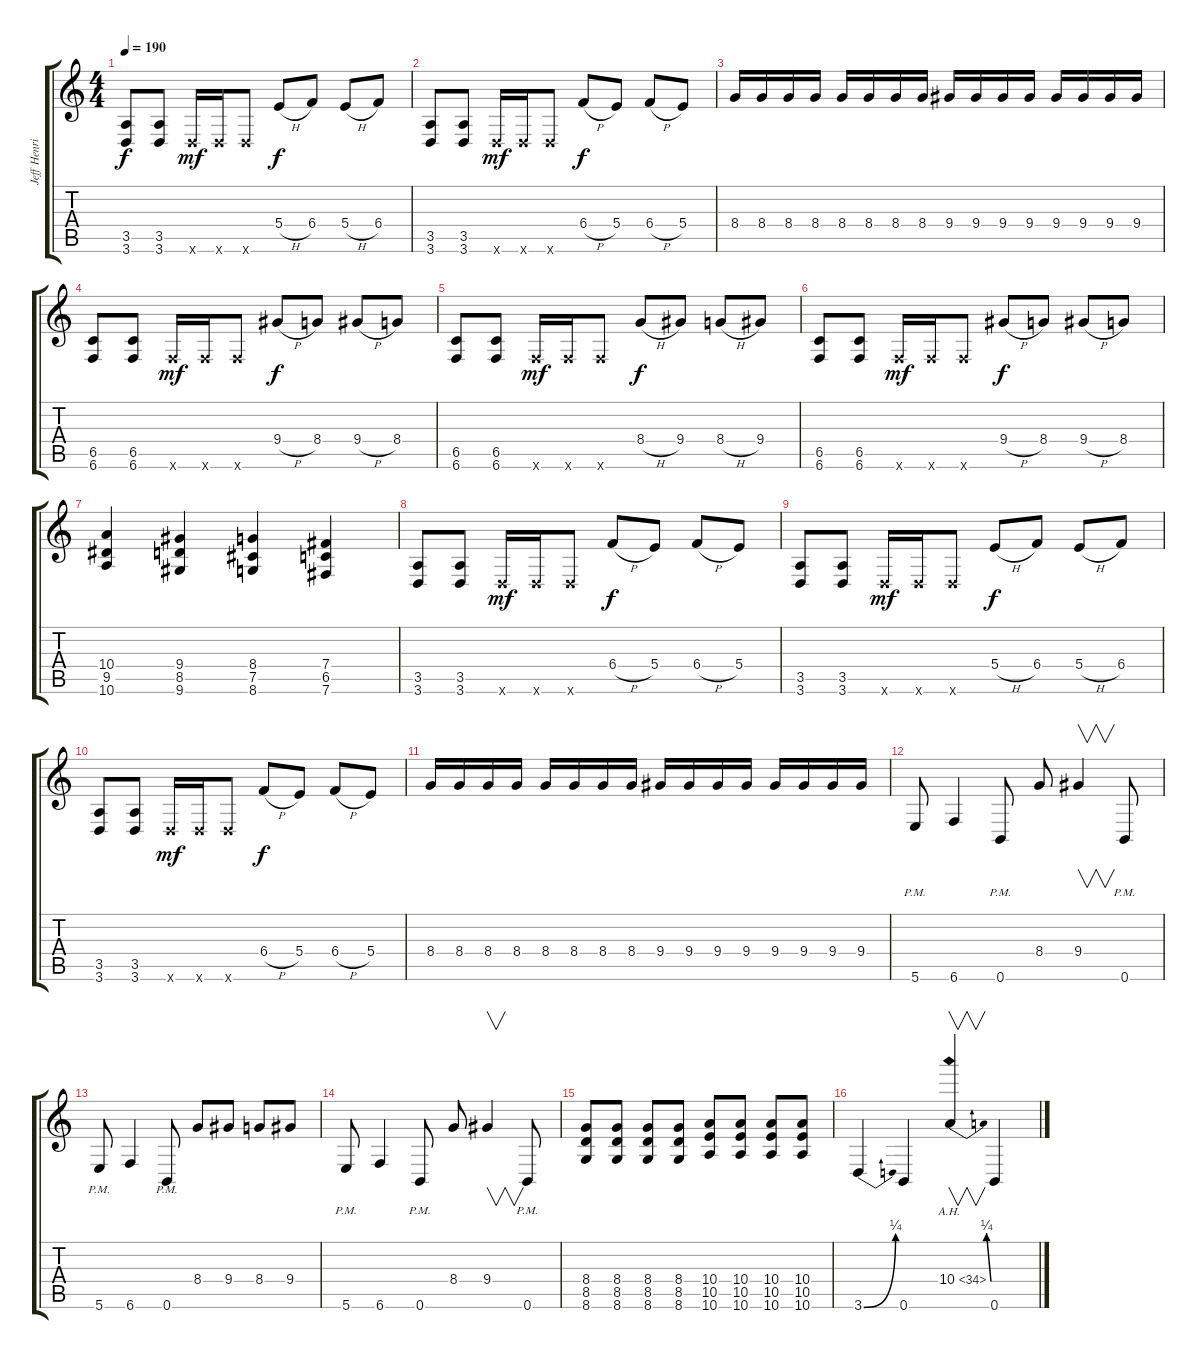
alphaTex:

\track ("Jeff Henrich (Distortion Guitar)" "Jeff Henri") {instrument distortionguitar}
\staff {score tabs}
\tuning (Db4 Ab3 E3 B2 Gb2 B1) {hide}
\ts (4 4)
\tempo 190
\clef g2
\ks c
(3.5 3.6).8{dy f} (3.5 3.6).8 3.6{x}.16{dy mf} 3.6{x}.16 3.6{x}.8 5.4{h}.8{dy f} 6.4.8 5.4{h}.8 6.4.8 |
(3.5 3.6).8 (3.5 3.6).8 3.6{x}.16{dy mf} 3.6{x}.16 3.6{x}.8 6.4{h}.8{dy f} 5.4.8 6.4{h}.8 5.4.8 |
8.4.16 8.4.16 8.4.16 8.4.16 8.4.16 8.4.16 8.4.16 8.4.16 9.4.16 9.4.16 9.4.16 9.4.16 9.4.16 9.4.16 9.4.16 9.4.16 |
(6.5 6.6).8 (6.5 6.6).8 6.6{x}.16{dy mf} 6.6{x}.16 6.6{x}.8 9.4{h}.8{dy f} 8.4.8 9.4{h}.8 8.4.8 |
(6.5 6.6).8 (6.5 6.6).8 6.6{x}.16{dy mf} 6.6{x}.16 6.6{x}.8 8.4{h}.8{dy f} 9.4.8 8.4{h}.8 9.4.8 |
(6.5 6.6).8 (6.5 6.6).8 6.6{x}.16{dy mf} 6.6{x}.16 6.6{x}.8 9.4{h}.8{dy f} 8.4.8 9.4{h}.8 8.4.8 |
(10.4 9.5 10.6).4 (9.4 8.5 9.6).4 (8.4 7.5 8.6).4 (7.4 6.5 7.6).4 |
(3.5 3.6).8 (3.5 3.6).8 3.6{x}.16{dy mf} 3.6{x}.16 3.6{x}.8 6.4{h}.8{dy f} 5.4.8 6.4{h}.8 5.4.8 |
(3.5 3.6).8 (3.5 3.6).8 3.6{x}.16{dy mf} 3.6{x}.16 3.6{x}.8 5.4{h}.8{dy f} 6.4.8 5.4{h}.8 6.4.8 |
(3.5 3.6).8 (3.5 3.6).8 3.6{x}.16{dy mf} 3.6{x}.16 3.6{x}.8 6.4{h}.8{dy f} 5.4.8 6.4{h}.8 5.4.8 |
8.4.16 8.4.16 8.4.16 8.4.16 8.4.16 8.4.16 8.4.16 8.4.16 9.4.16 9.4.16 9.4.16 9.4.16 9.4.16 9.4.16 9.4.16 9.4.16 |
5.6{pm}.8 6.6.4 0.6{pm}.8 8.4.8 9.4.4{v} 0.6{pm}.8 |
5.6{pm}.8 6.6.4 0.6{pm}.8 8.4.8 9.4.8 8.4.8 9.4.8 |
5.6{pm}.8 6.6.4 0.6{pm}.8 8.4.8 9.4.4{v} 0.6{pm}.8 |
(8.4 8.5 8.6).8 (8.4 8.5 8.6).8 (8.4 8.5 8.6).8 (8.4 8.5 8.6).8 (10.4 10.5 10.6).8 (10.4 10.5 10.6).8 (10.4 10.5 10.6).8 (10.4 10.5 10.6).8 |
3.6{be (bend 0 0 60 1)}.4 0.6.4 10.4{be (bend 0 0 60 1) ah 24}.4{v} 0.6.4
